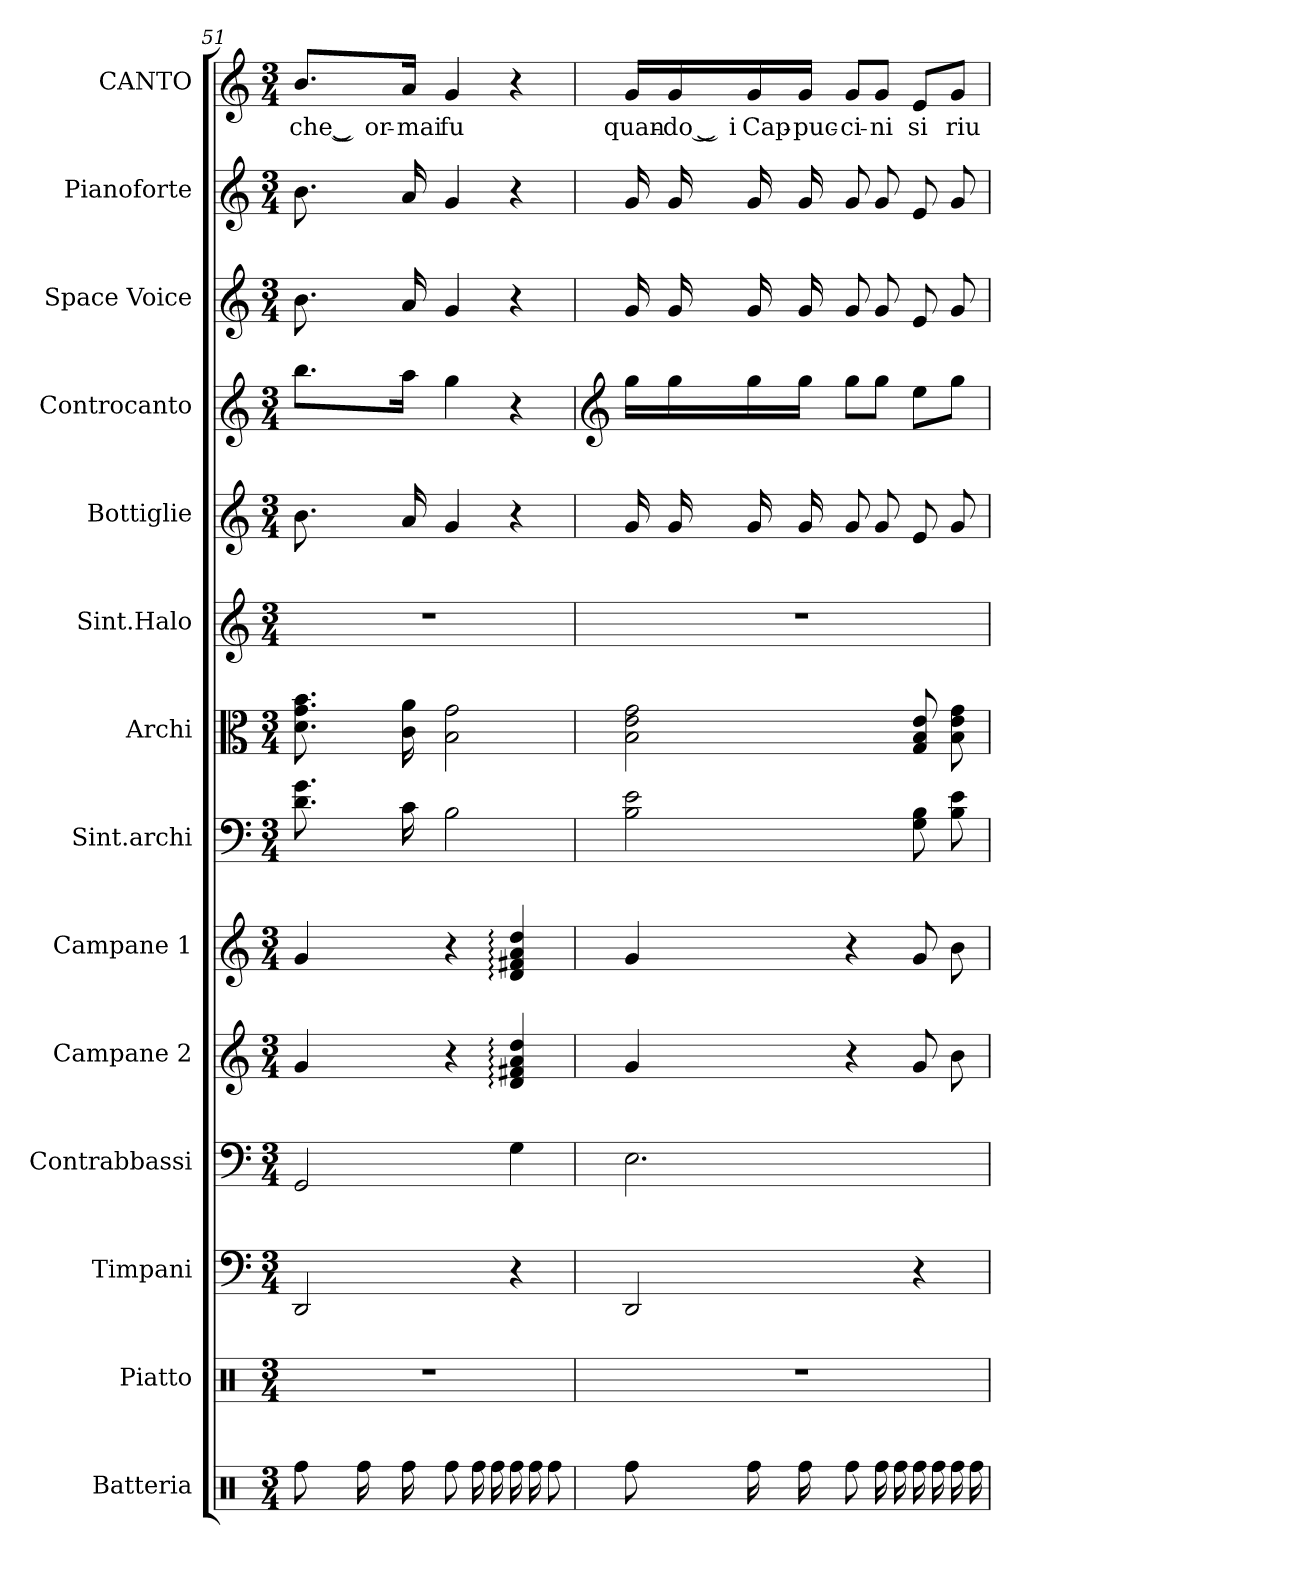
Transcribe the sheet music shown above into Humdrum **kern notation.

**kern	**kern	**kern	**kern	**kern	**kern	**kern	**kern	**kern	**kern	**kern	**kern	**kern	**kern	**text
*part14	*part13	*part12	*part11	*part10	*part9	*part8	*part7	*part6	*part5	*part4	*part3	*part2	*part1	*part1
*staff14	*staff13	*staff12	*staff11	*staff10	*staff9	*staff8	*staff7	*staff6	*staff5	*staff4	*staff3	*staff2	*staff1	*staff1
*I"Batteria	*I"Piatto	*I"Timpani	*I"Contrabbassi	*I"Campane 2	*I"Campane 1	*I"Sint.archi	*I"Archi	*I"Sint.Halo	*I"Bottiglie	*I"Controcanto	*I"Space Voice	*I"Pianoforte	*I"CANTO	*
*I'Batt	*I'Pt	*I'Timp	*I'Cb	*I'Camp	*I'Camp	*I'S.ar	*I'Ar	*I'Halo	*I'Bt	*I'c.cnt	*	*I'Pf	*	*
*clefX	*clefX	*clefF4	*clefF4	*clefG2	*clefG2	*clefF4	*clefC3	*clefG2	*clefG2	*clefG2	*clefG2	*clefG2	*clefG2	*
*	*	*	*ITrd7c12	*	*	*	*	*	*	*	*	*	*	*
*k[]	*k[]	*k[]	*k[]	*k[]	*k[]	*k[]	*k[]	*k[]	*k[]	*k[]	*k[]	*k[]	*k[]	*
*M3/4	*M3/4	*M3/4	*M3/4	*M3/4	*M3/4	*M3/4	*M3/4	*M3/4	*M3/4	*M3/4	*M3/4	*M3/4	*M3/4	*
=51	=51	=51	=51	=51	=51	=51	=51	=51	=51	=51	=51	=51	=51	=51
!	!	!	!	!	!	!	!	!	!	!	!	!	!	!LO:LY:b:color=#FC0107
8Rff\	2.r	2DD/	2GGG/	4g/	4g/	8.d\ 8.g\	8.d\ 8.g\ 8.b\	2.r	8.b\	8.bb\L	8.b\	8.b\	8.bi/L	che ͜ or-
16Rff\	.	.	.	.	.	.	.	.	.	.	.	.	.	.
!	!	!	!	!	!	!	!	!	!	!	!	!	!	!LO:LY:b:color=#FC0107
16Rff\	.	.	.	.	.	16c\	16c\ 16a\	.	16a/	16aa\Jk	16a/	16a/	16ai/Jk	-mai
!	!	!	!	!	!	!	!	!	!	!	!	!	!	!LO:LY:b:color=#FC0107
8Rff\	.	.	.	4r	4r	2B\	2B\ 2g\	.	4g/	4gg\	4g/	4g/	4gi/	fu
16Rff\	.	.	.	.	.	.	.	.	.	.	.	.	.	.
16Rff\	.	.	.	.	.	.	.	.	.	.	.	.	.	.
16Rff\	.	4r	4GG\	4d/: 4f#X/: 4a/: 4dd/:	4d/: 4f#X/: 4a/: 4dd/:	.	.	.	4r	4r	4r	4r	4r	.
16Rff\	.	.	.	.	.	.	.	.	.	.	.	.	.	.
8Rff\	.	.	.	.	.	.	.	.	.	.	.	.	.	.
!!LO:LB:g=z
=52	=52	=52	=52	=52	=52	=52	=52	=52	=52	=52	=52	=52	=52	=52
*	*	*	*	*	*	*	*	*	*	*clefG2	*	*	*	*
!	!	!	!	!	!	!	!	!	!	!	!	!	!	!LO:LY:b:color=#FC0107
8Rff\	2.r	2DD/	2.EE\	4g/	4g/	2B\ 2e\	2B\ 2e\ 2g\	2.r	16g/	16gg\LL	16g/	16g/	16gi/LL	quan-
!	!	!	!	!	!	!	!	!	!	!	!	!	!	!LO:LY:b:color=#FC0107
.	.	.	.	.	.	.	.	.	16g/	16gg\	16g/	16g/	16gi/	-do ͜ i
!	!	!	!	!	!	!	!	!	!	!	!	!	!	!LO:LY:b:color=#FC0107
16Rff\	.	.	.	.	.	.	.	.	16g/	16gg\	16g/	16g/	16gi/	Cap-
!	!	!	!	!	!	!	!	!	!	!	!	!	!	!LO:LY:b:color=#FC0107
16Rff\	.	.	.	.	.	.	.	.	16g/	16gg\JJ	16g/	16g/	16gi/JJ	-puc-
!	!	!	!	!	!	!	!	!	!	!	!	!	!	!LO:LY:b:color=#FC0107
8Rff\	.	.	.	4r	4r	.	.	.	8g/	8gg\L	8g/	8g/	8gi/L	-ci-
!	!	!	!	!	!	!	!	!	!	!	!	!	!	!LO:LY:b:color=#FC0107
16Rff\	.	.	.	.	.	.	.	.	8g/	8gg\J	8g/	8g/	8gi/J	-ni
16Rff\	.	.	.	.	.	.	.	.	.	.	.	.	.	.
!	!	!	!	!	!	!	!	!	!	!	!	!	!	!LO:LY:b:color=#FC0107
16Rff\	.	4r	.	8g/	8g/	8G\ 8B\	8G/ 8B/ 8e/	.	8e/	8ee\L	8e/	8e/	8ei/L	si
16Rff\	.	.	.	.	.	.	.	.	.	.	.	.	.	.
!	!	!	!	!	!	!	!	!	!	!	!	!	!	!LO:LY:b:color=#FC0107
16Rff\	.	.	.	8b\	8b\	8B\ 8e\	8B\ 8e\ 8g\	.	8g/	8gg\J	8g/	8g/	8gi/J	riu-
16Rff\	.	.	.	.	.	.	.	.	.	.	.	.	.	.
=	=	=	=	=	=	=	=	=	=	=	=	=	=	=
*-	*-	*-	*-	*-	*-	*-	*-	*-	*-	*-	*-	*-	*-	*-
